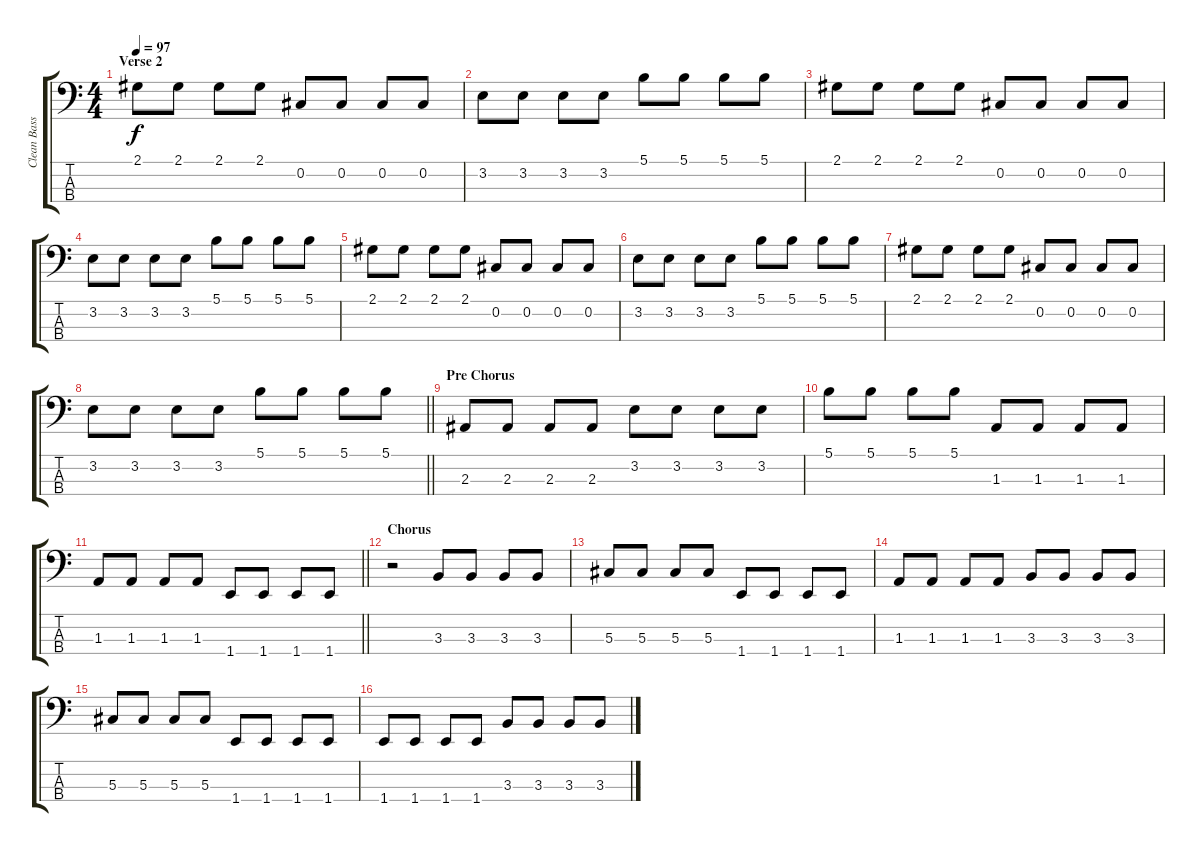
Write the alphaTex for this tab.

\track ("Clean Bass" "Clean Bass") {instrument electricbassfinger}
\staff {score tabs}
\tuning (Gb2 Db2 Ab1 Eb1) {hide}
\ts (4 4)
\section ("" "Verse 2")
\tempo 97
\clef f4
\ks c
2.1.8{dy f} 2.1.8 2.1.8 2.1.8 0.2.8 0.2.8 0.2.8 0.2.8 |
3.2.8 3.2.8 3.2.8 3.2.8 5.1.8 5.1.8 5.1.8 5.1.8 |
2.1.8 2.1.8 2.1.8 2.1.8 0.2.8 0.2.8 0.2.8 0.2.8 |
3.2.8 3.2.8 3.2.8 3.2.8 5.1.8 5.1.8 5.1.8 5.1.8 |
2.1.8 2.1.8 2.1.8 2.1.8 0.2.8 0.2.8 0.2.8 0.2.8 |
3.2.8 3.2.8 3.2.8 3.2.8 5.1.8 5.1.8 5.1.8 5.1.8 |
2.1.8 2.1.8 2.1.8 2.1.8 0.2.8 0.2.8 0.2.8 0.2.8 |
\barLineRight lightlight
3.2.8 3.2.8 3.2.8 3.2.8 5.1.8 5.1.8 5.1.8 5.1.8 |
\section ("" "Pre Chorus")
2.3.8 2.3.8 2.3.8 2.3.8 3.2.8 3.2.8 3.2.8 3.2.8 |
5.1.8 5.1.8 5.1.8 5.1.8 1.3.8 1.3.8 1.3.8 1.3.8 |
\barLineRight lightlight
1.3.8 1.3.8 1.3.8 1.3.8 1.4.8 1.4.8 1.4.8 1.4.8 |
\section ("" "Chorus")
r.2 3.3.8 3.3.8 3.3.8 3.3.8 |
5.3.8 5.3.8 5.3.8 5.3.8 1.4.8 1.4.8 1.4.8 1.4.8 |
1.3.8 1.3.8 1.3.8 1.3.8 3.3.8 3.3.8 3.3.8 3.3.8 |
5.3.8 5.3.8 5.3.8 5.3.8 1.4.8 1.4.8 1.4.8 1.4.8 |
1.4.8 1.4.8 1.4.8 1.4.8 3.3.8 3.3.8 3.3.8 3.3.8
